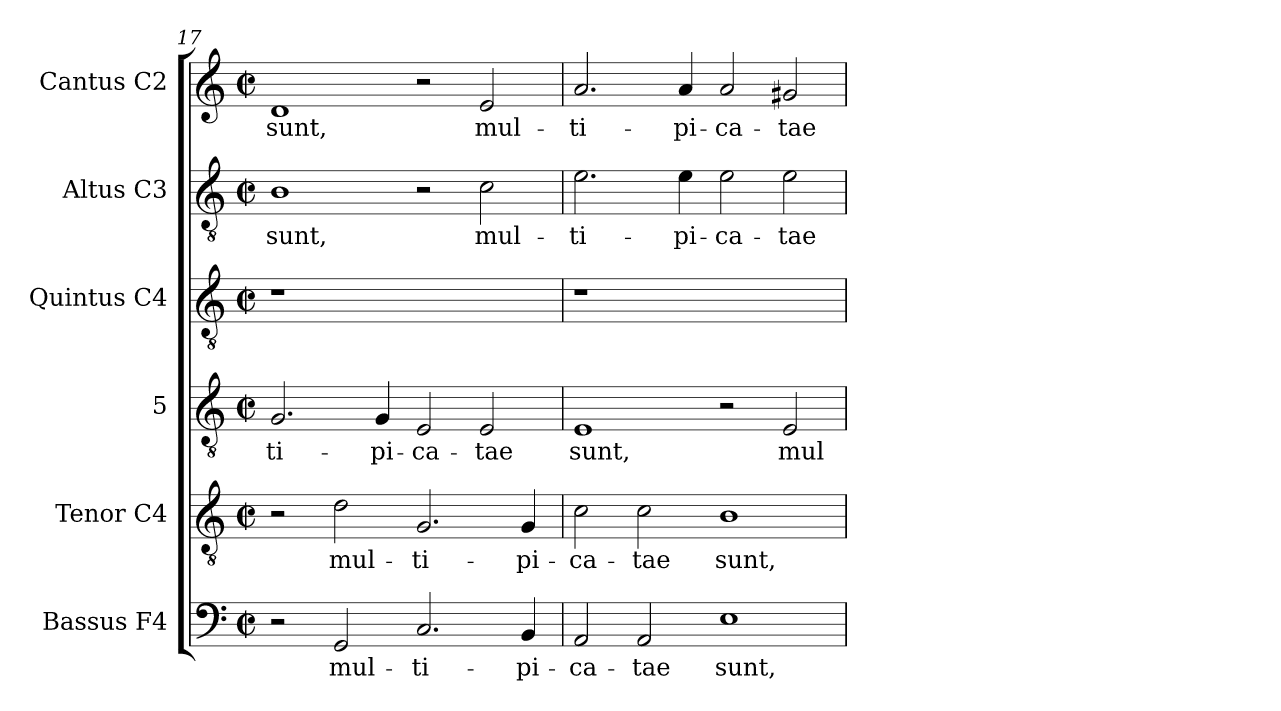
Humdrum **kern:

**kern	**text	**kern	**text	**kern	**text	**kern	**kern	**text	**kern	**text
*part6	*part6	*part5	*part5	*part4	*part4	*part3	*part2	*part2	*part1	*part1
*staff6	*staff6	*staff5	*staff5	*staff4	*staff4	*staff3	*staff2	*staff2	*staff1	*staff1
*I"Bassus  F4	*	*I"Tenor  C4	*	*I"5	*	*I"Quintus  C4	*I"Altus  C3	*	*I"Cantus  C2	*
*I'B	*	*I'T	*	*	*	*	*I'A	*	*I'C	*
!!LO:PB:g=z
*clefF4	*	*clefGv2	*	*clefGv2	*	*clefGv2	*clefGv2	*	*clefG2	*
*k[]	*	*k[]	*	*k[]	*	*k[]	*k[]	*	*k[]	*
*C:	*	*C:	*	*C:	*	*C:	*C:	*	*C:	*
*M2/2	*	*M2/2	*	*M2/2	*	*M2/2	*M2/2	*	*M2/2	*
*met(c|)	*	*met(c|)	*	*met(c|)	*	*met(c|)	*met(c|)	*	*met(c|)	*
=17	=17	=17	=17	=17	=17	=17	=17	=17	=17	=17
!	!	!	!	!	!LO:LY:b:cj	!	!	!LO:LY:b:cj	!	!LO:LY:b:cj
2r	.	2r	.	2.G/	-ti-	1r	1B	sunt,	1d	sunt,
!	!LO:LY:b:cj	!	!LO:LY:b:cj	!	!	!	!	!	!	!
2GG/	mul-	2d\	mul-	.	.	.	.	.	.	.
!	!	!	!	!	!LO:LY:b:cj	!	!	!	!	!
.	.	.	.	4G/	-pi-	.	.	.	.	.
!	!LO:LY:b:cj	!	!LO:LY:b:cj	!	!LO:LY:b:cj	!	!	!	!	!
2.C/	-ti-	2.G/	-ti-	2E/	-ca-	1ryy	2r	.	2r	.
!	!	!	!	!	!LO:LY:b:cj	!	!	!LO:LY:b:cj	!	!LO:LY:b:cj
.	.	.	.	2E/	-tae	.	2c\	mul-	2e/	mul-
!	!LO:LY:b:cj	!	!LO:LY:b:cj	!	!	!	!	!	!	!
4BB/	-pi-	4G/	-pi-	.	.	.	.	.	.	.
=18	=18	=18	=18	=18	=18	=18	=18	=18	=18	=18
!	!LO:LY:b:cj	!	!LO:LY:b:cj	!	!LO:LY:b:cj	!	!	!LO:LY:b:cj	!	!LO:LY:b:cj
2AA/	-ca-	2c\	-ca-	1E	sunt,	1r	2.e\	-ti-	2.a/	-ti-
!	!LO:LY:b:cj	!	!LO:LY:b:cj	!	!	!	!	!	!	!
2AA/	-tae	2c\	-tae	.	.	.	.	.	.	.
!	!	!	!	!	!	!	!	!LO:LY:b:cj	!	!LO:LY:b:cj
.	.	.	.	.	.	.	4e\	-pi-	4a/	-pi-
!	!LO:LY:b:cj	!	!LO:LY:b:cj	!	!	!	!	!LO:LY:b:cj	!	!LO:LY:b:cj
1E	sunt,	1B	sunt,	2r	.	1ryy	2e\	-ca-	2a/	-ca-
!	!	!	!	!	!LO:LY:b:cj	!	!	!LO:LY:b:cj	!	!LO:LY:b:cj
.	.	.	.	2E/	mul-	.	2e\	-tae	2g#X/	-tae
=	=	=	=	=	=	=	=	=	=	=
*-	*-	*-	*-	*-	*-	*-	*-	*-	*-	*-
